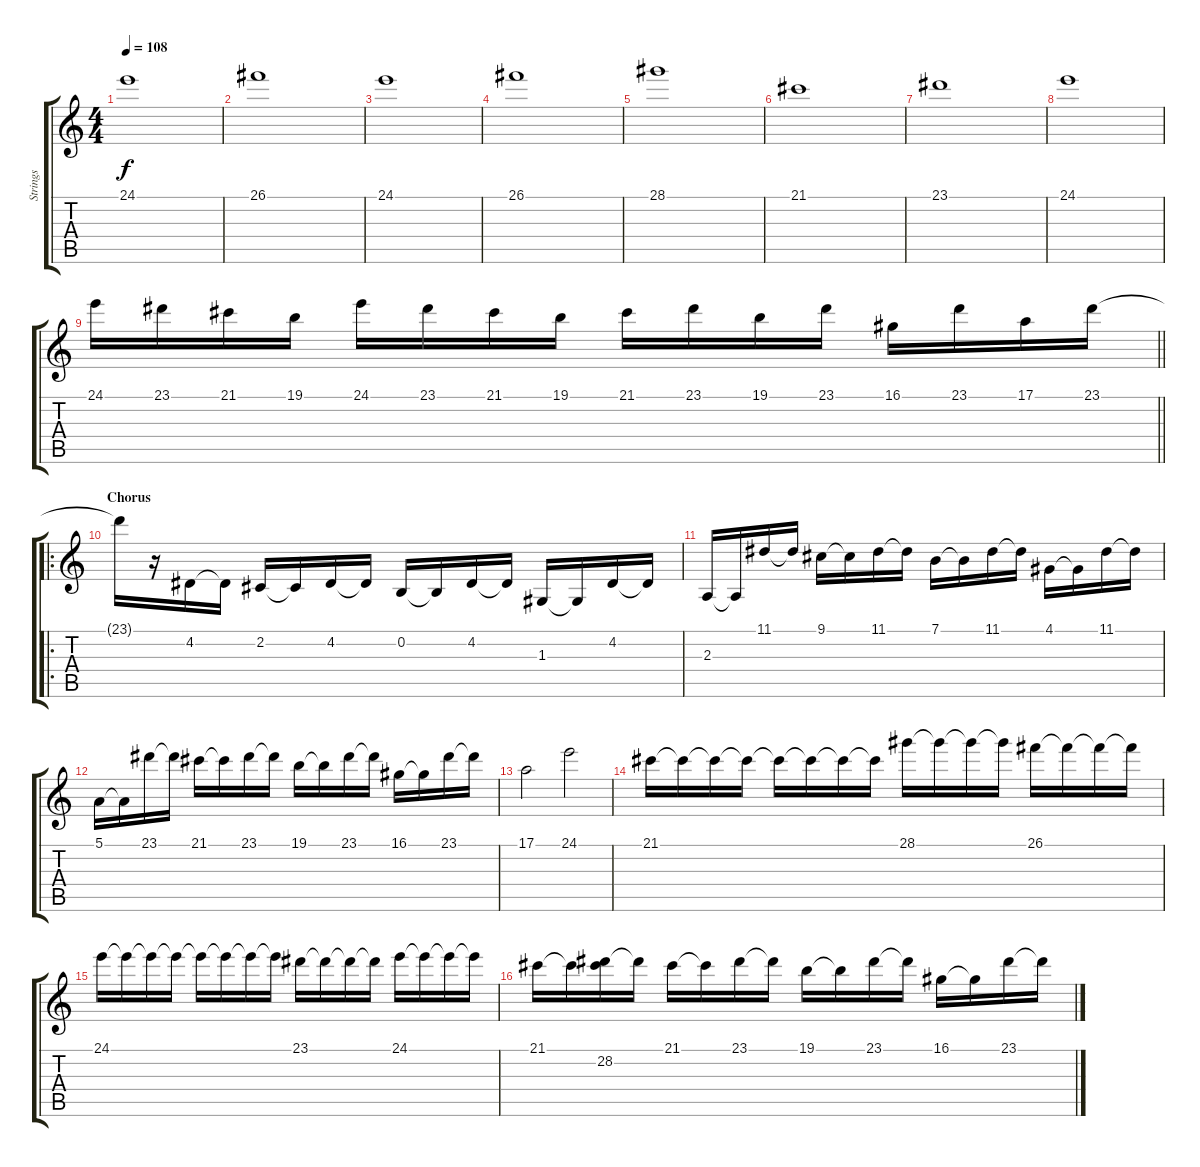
\track ("Strings" "Strings") {instrument tremolostrings}
\staff {score tabs}
\tuning (E4 B3 G3 D3 A2 E2) {hide}
\ts (4 4)
\tempo 108
\clef g2
\ks c
24.1.1{dy f} |
26.1.1 |
24.1.1 |
26.1.1 |
28.1.1 |
21.1.1 |
23.1.1 |
24.1.1 |
\barLineRight lightlight
24.1.16 23.1.16 21.1.16 19.1.16 24.1.16 23.1.16 21.1.16 19.1.16 21.1.16 23.1.16 19.1.16 23.1.16 16.1.16 23.1.16 17.1.16 23.1.16 |
\ro
\section ("" "Chorus")
23.1{t}.16 r.16 4.2.16 4.2{t}.16 2.2.16 2.2{t}.16 4.2.16 4.2{t}.16 0.2.16 0.2{t}.16 4.2.16 4.2{t}.16 1.3.16 1.3{t}.16 4.2.16 4.2{t}.16 |
2.3.16 2.3{t}.16 11.1.16 11.1{t}.16 9.1.16 9.1{t}.16 11.1.16 11.1{t}.16 7.1.16 7.1{t}.16 11.1.16 11.1{t}.16 4.1.16 4.1{t}.16 11.1.16 11.1{t}.16 |
5.1.16 5.1{t}.16 23.1.16 23.1{t}.16 21.1.16 21.1{t}.16 23.1.16 23.1{t}.16 19.1.16 19.1{t}.16 23.1.16 23.1{t}.16 16.1.16 16.1{t}.16 23.1.16 23.1{t}.16 |
17.1.2 24.1.2 |
21.1.16 21.1{t}.16 21.1{t}.16 21.1{t}.16 21.1{t}.16 21.1{t}.16 21.1{t}.16 21.1{t}.16 28.1.16 28.1{t}.16 28.1{t}.16 28.1{t}.16 26.1.16 26.1{t}.16 26.1{t}.16 26.1{t}.16 |
24.1.16 24.1{t}.16 24.1{t}.16 24.1{t}.16 24.1{t}.16 24.1{t}.16 24.1{t}.16 24.1{t}.16 23.1.16 23.1{t}.16 23.1{t}.16 23.1{t}.16 24.1.16 24.1{t}.16 24.1{t}.16 24.1{t}.16 |
21.1.16 21.1{t}.16 (21.1{t} 28.2).16 28.2{t}.16 21.1.16 21.1{t}.16 23.1.16 23.1{t}.16 19.1.16 19.1{t}.16 23.1.16 23.1{t}.16 16.1.16 16.1{t}.16 23.1.16 23.1{t}.16
